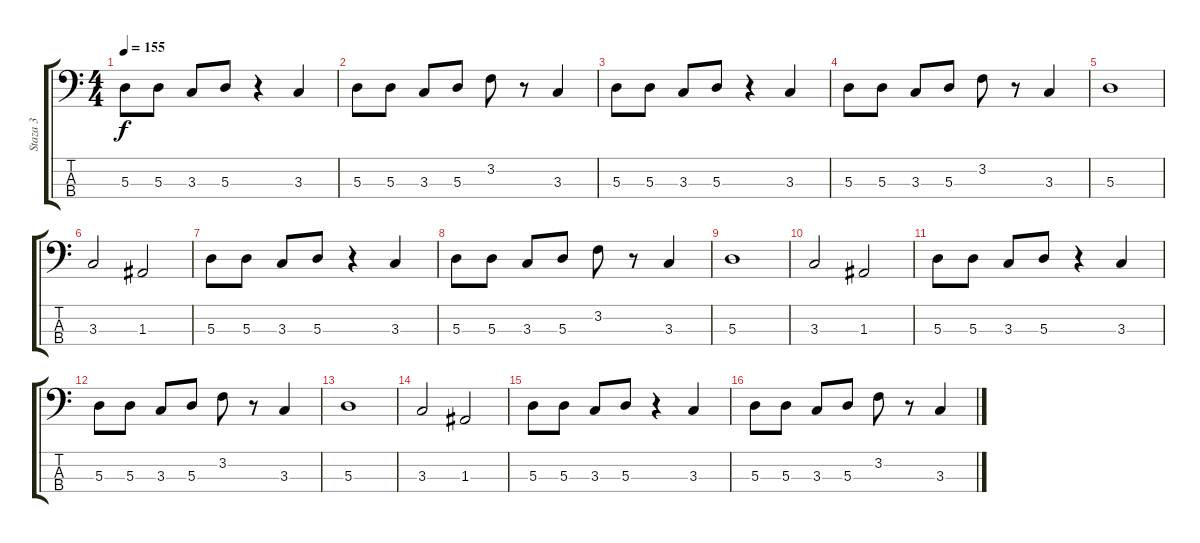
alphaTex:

\track ("Staza 3" "Staza 3") {instrument electricbassfinger}
\staff {score tabs}
\tuning (G2 D2 A1 E1) {hide}
\ts (4 4)
\tempo 155
\clef f4
\ks c
5.3.8{dy f} 5.3.8 3.3.8 5.3.8 r.4 3.3.4 |
5.3.8 5.3.8 3.3.8 5.3.8 3.2.8 r.8 3.3.4 |
5.3.8 5.3.8 3.3.8 5.3.8 r.4 3.3.4 |
5.3.8 5.3.8 3.3.8 5.3.8 3.2.8 r.8 3.3.4 |
5.3.1 |
3.3.2 1.3.2 |
5.3.8 5.3.8 3.3.8 5.3.8 r.4 3.3.4 |
5.3.8 5.3.8 3.3.8 5.3.8 3.2.8 r.8 3.3.4 |
5.3.1 |
3.3.2 1.3.2 |
5.3.8 5.3.8 3.3.8 5.3.8 r.4 3.3.4 |
5.3.8 5.3.8 3.3.8 5.3.8 3.2.8 r.8 3.3.4 |
5.3.1 |
3.3.2 1.3.2 |
5.3.8 5.3.8 3.3.8 5.3.8 r.4 3.3.4 |
5.3.8 5.3.8 3.3.8 5.3.8 3.2.8 r.8 3.3.4
